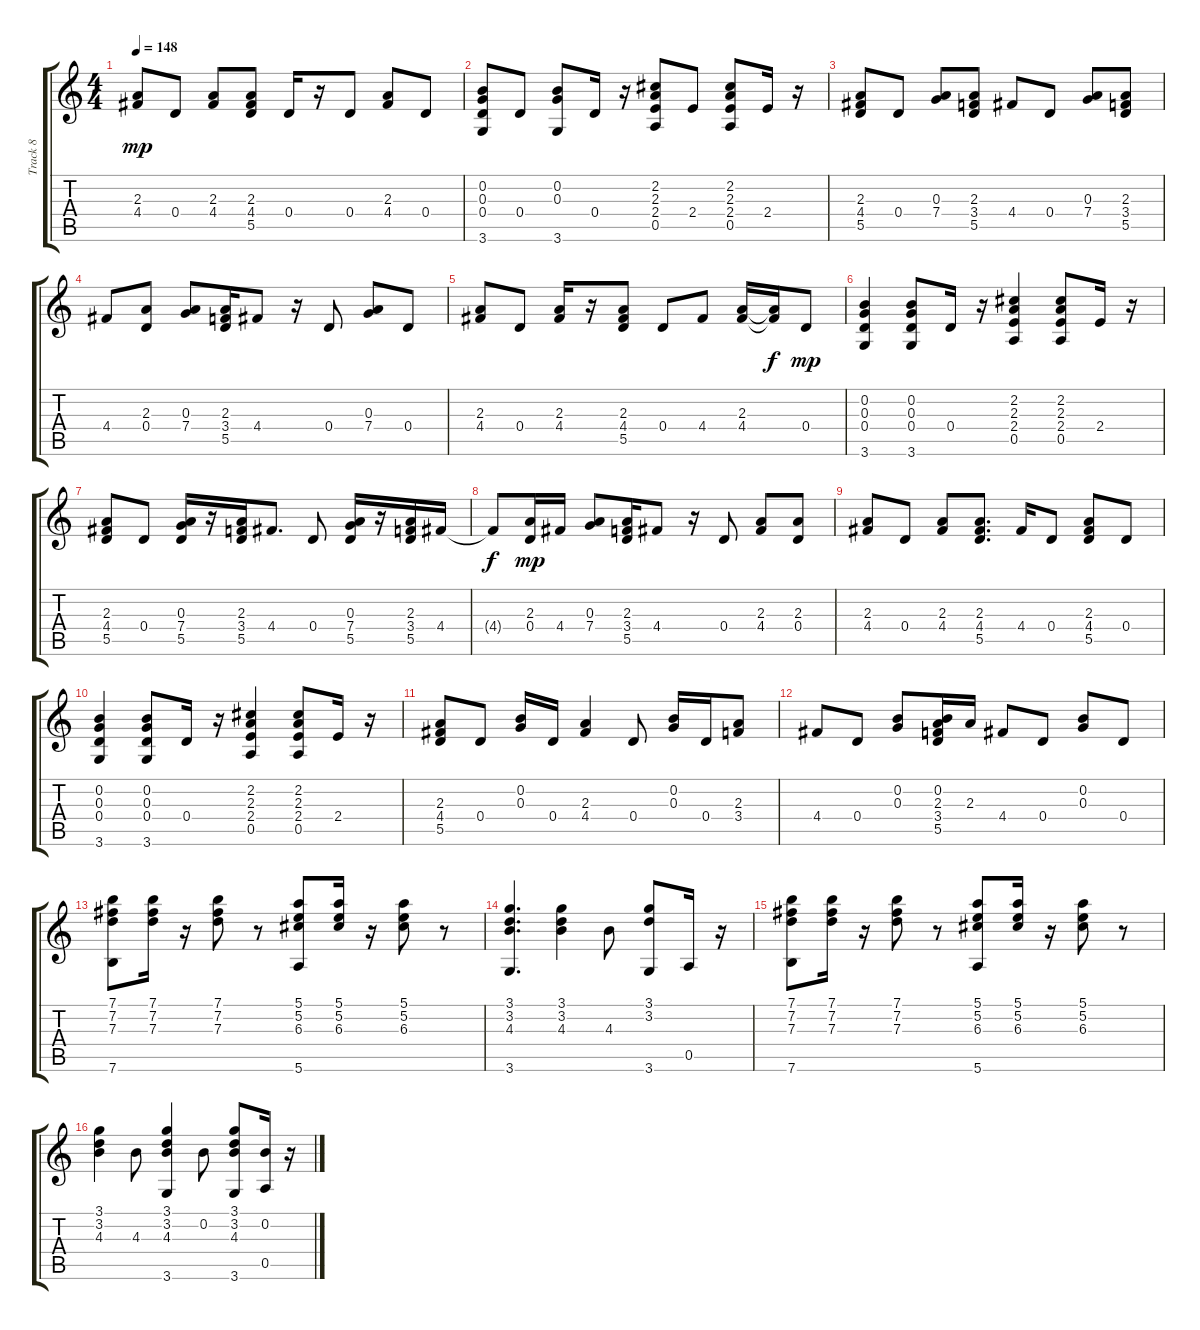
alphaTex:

\track ("Track 8" "Track 8") {instrument overdrivenguitar}
\staff {score tabs}
\tuning (E4 B3 G3 D3 A2 E2) {hide}
\ts (4 4)
\tempo 148
\clef g2
\ks c
(2.3 4.4).8{dy mp} 0.4.8 (2.3 4.4).8 (2.3 4.4 5.5).8 0.4.16 r.16 0.4.8 (2.3 4.4).8 0.4.8 |
(0.2 0.3 0.4 3.6).8 0.4.8 (0.2 0.3 3.6).8 0.4.16 r.16 (2.2 2.3 2.4 0.5).8 2.4.8 (2.2 2.3 2.4 0.5).8 2.4.16 r.16 |
(2.3 4.4 5.5).8 0.4.8 (0.3 7.4).8 (2.3 3.4 5.5).8 4.4.8 0.4.8 (0.3 7.4).8 (2.3 3.4 5.5).8 |
4.4.8 (2.3 0.4).8 (0.3 7.4).8 (2.3 3.4 5.5).16 4.4.8 r.16 0.4.8 (0.3 7.4).8 0.4.8 |
(2.3 4.4).8 0.4.8 (2.3 4.4).16 r.16 (2.3 4.4 5.5).8 0.4.8 4.4.8 (2.3 4.4).16 (2.3{t} 4.4{t}).16{dy f} 0.4.8{dy mp} |
(0.2 0.3 0.4 3.6).4 (0.2 0.3 0.4 3.6).8 0.4.16 r.16 (2.2 2.3 2.4 0.5).4 (2.2 2.3 2.4 0.5).8 2.4.16 r.16 |
(2.3 4.4 5.5).8 0.4.8 (0.3 7.4 5.5).16 r.16 (2.3 3.4 5.5).16 4.4.8{d} 0.4.8 (0.3 7.4 5.5).16 r.16 (2.3 3.4 5.5).16 4.4.16 |
4.4{t}.8{dy f} (2.3 0.4).16{dy mp} 4.4.16 (0.3 7.4).8 (2.3 3.4 5.5).16 4.4.8 r.16 0.4.8 (2.3 4.4).8 (2.3 0.4).8 |
(2.3 4.4).8 0.4.8 (2.3 4.4).8 (2.3 4.4 5.5).8{d} 4.4.16 0.4.8 (2.3 4.4 5.5).8 0.4.8 |
(0.2 0.3 0.4 3.6).4 (0.2 0.3 0.4 3.6).8 0.4.16 r.16 (2.2 2.3 2.4 0.5).4 (2.2 2.3 2.4 0.5).8 2.4.16 r.16 |
(2.3 4.4 5.5).8 0.4.8 (0.2 0.3).16 0.4.16 (2.3 4.4).4 0.4.8 (0.2 0.3).16 0.4.16 (2.3 3.4).8 |
4.4.8 0.4.8 (0.2 0.3).8 (0.2 2.3 3.4 5.5).16 2.3.16 4.4.8 0.4.8 (0.2 0.3).8 0.4.8 |
(7.1 7.2 7.3 7.6).8 (7.1 7.2 7.3).16 r.16 (7.1 7.2 7.3).8 r.8 (5.1 5.2 6.3 5.6).8 (5.1 5.2 6.3).16 r.16 (5.1 5.2 6.3).8 r.8 |
(3.1 3.2 4.3 3.6).4{d} (3.1 3.2 4.3).4 4.3.8 (3.1 3.2 3.6).8 0.5.16 r.16 |
(7.1 7.2 7.3 7.6).8 (7.1 7.2 7.3).16 r.16 (7.1 7.2 7.3).8 r.8 (5.1 5.2 6.3 5.6).8 (5.1 5.2 6.3).16 r.16 (5.1 5.2 6.3).8 r.8 |
(3.1 3.2 4.3).4 4.3.8 (3.1 3.2 4.3 3.6).4 0.2.8 (3.1 3.2 4.3 3.6).8 (0.2 0.5).16 r.16
